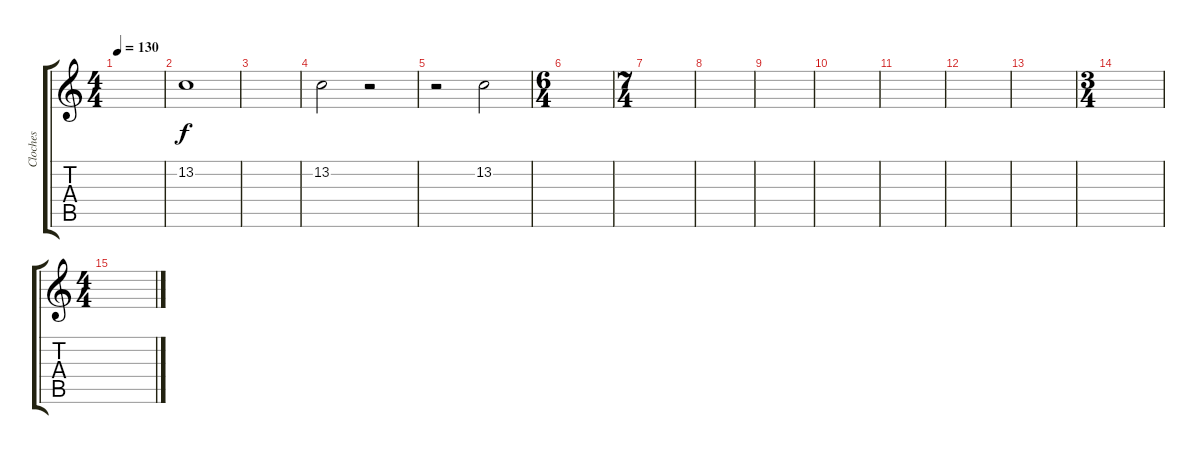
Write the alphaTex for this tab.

\track ("Cloches" "Cloches") {instrument tubularbells}
\staff {score tabs}
\tuning (E4 B3 G3 D3 A2 E2) {hide}
\ts (4 4)
\tempo 130
\clef g2
\ks c
|
13.2.1 |
|
13.2.2 r.2 |
r.2 13.2.2 |
\ts (6 4)
|
\ts (7 4)
|
|
|
|
|
|
|
\ts (3 4)
|
\ts (4 4)
